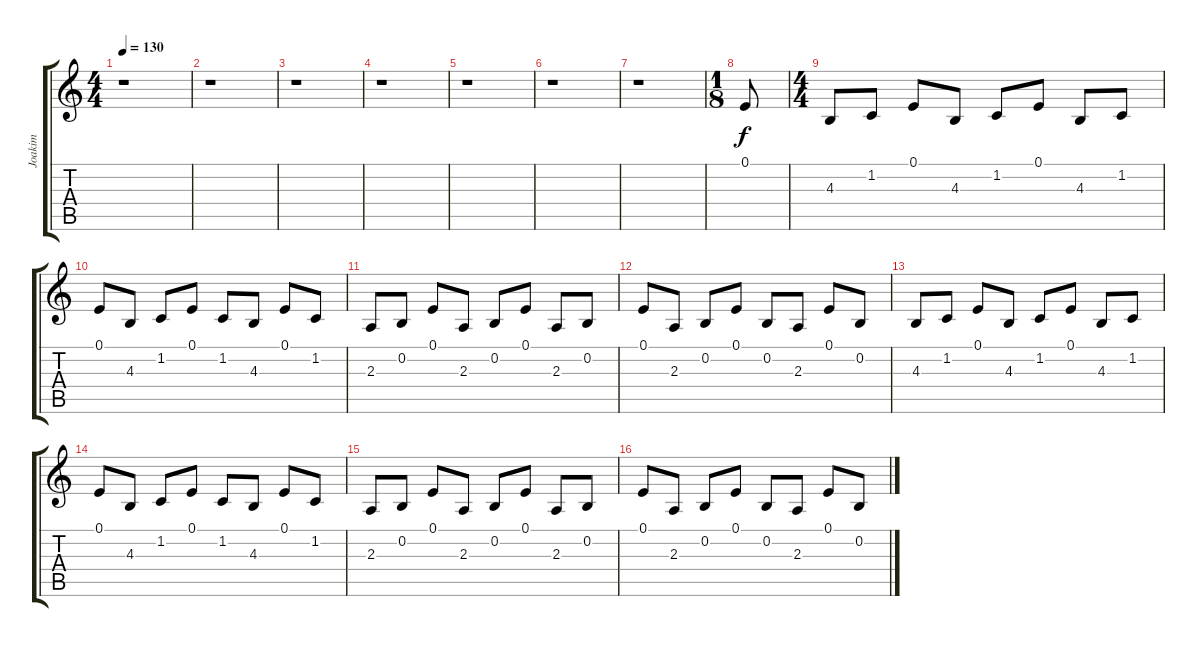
\track ("Joakim" "Joakim") {instrument acousticgrandpiano}
\staff {score tabs}
\tuning (E4 B3 G3 D3 A2 E2) {hide}
\ts (4 4)
\tempo 130
\clef g2
\ks c
r.1{dy f} |
r.1 |
r.1 |
r.1 |
r.1 |
r.1 |
r.1 |
\ts (1 8)
0.1.8 |
\ts (4 4)
4.3.8 1.2.8 0.1.8 4.3.8 1.2.8 0.1.8 4.3.8 1.2.8 |
0.1.8 4.3.8 1.2.8 0.1.8 1.2.8 4.3.8 0.1.8 1.2.8 |
2.3.8 0.2.8 0.1.8 2.3.8 0.2.8 0.1.8 2.3.8 0.2.8 |
0.1.8 2.3.8 0.2.8 0.1.8 0.2.8 2.3.8 0.1.8 0.2.8 |
4.3.8 1.2.8 0.1.8 4.3.8 1.2.8 0.1.8 4.3.8 1.2.8 |
0.1.8 4.3.8 1.2.8 0.1.8 1.2.8 4.3.8 0.1.8 1.2.8 |
2.3.8 0.2.8 0.1.8 2.3.8 0.2.8 0.1.8 2.3.8 0.2.8 |
0.1.8 2.3.8 0.2.8 0.1.8 0.2.8 2.3.8 0.1.8 0.2.8
